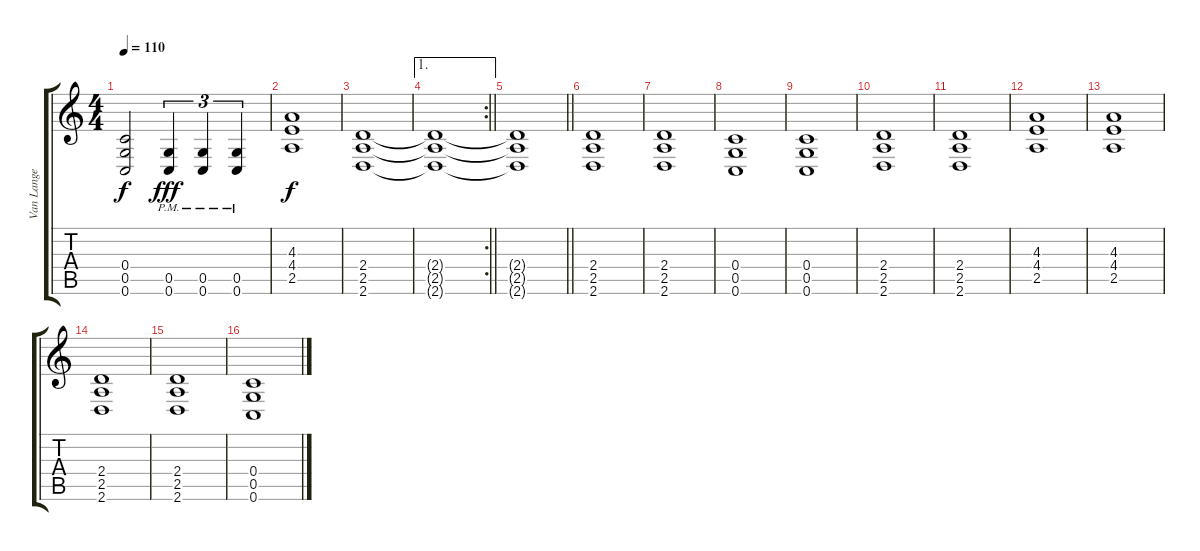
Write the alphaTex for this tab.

\track ("Van Lange" "Van Lange") {instrument distortionguitar}
\staff {score tabs}
\tuning (D4 A3 F3 C3 G2 C2) {hide}
\ts (4 4)
\tempo 110
\clef g2
\ks c
(0.4 0.5 0.6).2{dy f} (0.5{pm} 0.6{pm}).4{tu (3 2) dy fff} (0.5{pm} 0.6{pm}).4{tu (3 2)} (0.5{pm} 0.6{pm}).4{tu (3 2)} |
(4.3 4.4 2.5).1{dy f} |
(2.4 2.5 2.6).1 |
\ae 1
\rc 2
\barLineRight lightlight
(2.4{t} 2.5{t} 2.6{t}).1 |
\barLineRight lightlight
(2.4{t} 2.5{t} 2.6{t}).1 |
(2.4 2.5 2.6).1 |
(2.4 2.5 2.6).1 |
(0.4 0.5 0.6).1 |
(0.4 0.5 0.6).1 |
(2.4 2.5 2.6).1 |
(2.4 2.5 2.6).1 |
(4.3 4.4 2.5).1 |
(4.3 4.4 2.5).1 |
(2.4 2.5 2.6).1 |
(2.4 2.5 2.6).1 |
(0.4 0.5 0.6).1
